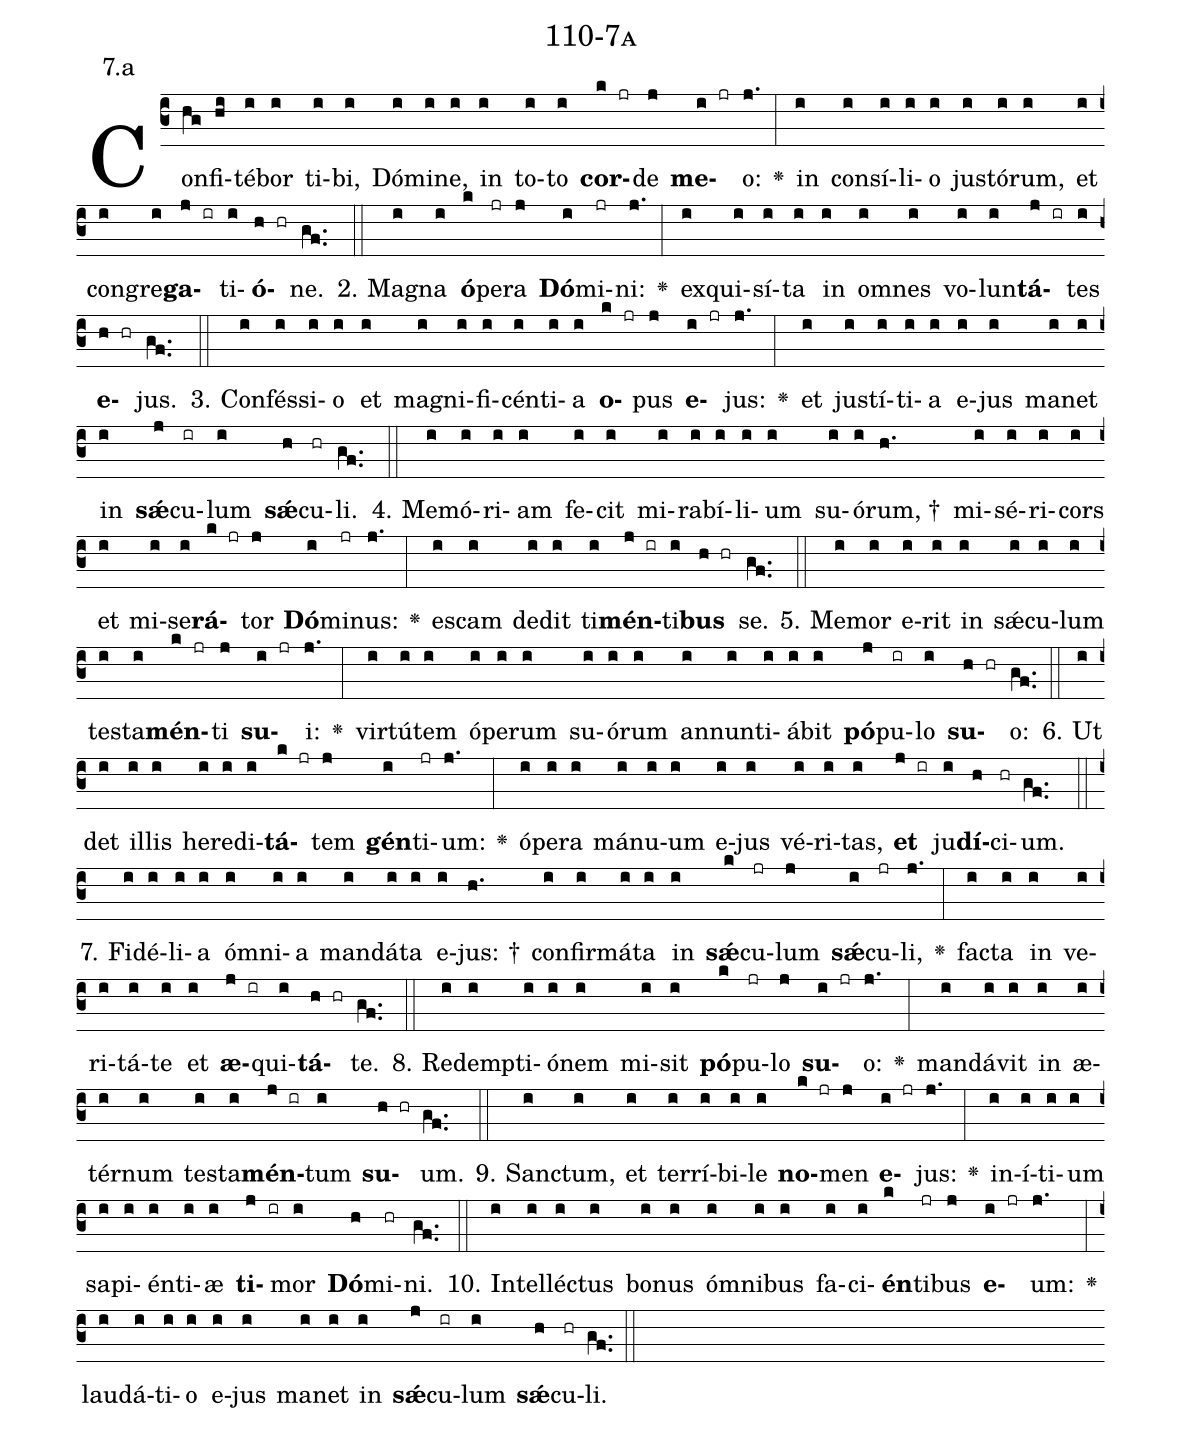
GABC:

name: 110-7a;
annotation: 7.a;
%%
(c3)Con(hg)fi(hi)té(i)bor(i) ti(i)bi,(i) Dó(i)mi(i)ne,(i) in(i) to(i)to(i) <b>cor</b>(k jr)de(j) <b>me</b>(i jr)o:(j.) <v>\greheightstar</v>(:) in(i) con(i)sí(i)li(i)o(i) jus(i)tó(i)rum,(i) et(i) con(i)gre(i)<b>ga</b>(j ir)ti(i)<b>ó</b>(h hr)ne.(gf..) (::)
2. Ma(i)gna(i) <b>ó</b>(k)pe(jr)ra(j) <b>Dó</b>(i)mi(jr)ni:(j.) <v>\greheightstar</v>(:) ex(i)qui(i)sí(i)ta(i) in(i) om(i)nes(i) vo(i)lun(i)<b>tá</b>(j ir)tes(i) <b>e</b>(h hr)jus.(gf..) (::)
3. Con(i)fés(i)si(i)o(i) et(i) ma(i)gni(i)fi(i)cén(i)ti(i)a(i) <b>o</b>(k jr)pus(j) <b>e</b>(i jr)jus:(j.) <v>\greheightstar</v>(:) et(i) jus(i)tí(i)ti(i)a(i) e(i)jus(i) ma(i)net(i) in(i) <b>sǽ</b>(j)cu(ir)lum(i) <b>sǽ</b>(h)cu(hr)li.(gf..) (::)
4. Me(i)mó(i)ri(i)am(i) fe(i)cit(i) mi(i)ra(i)bí(i)li(i)um(i) su(i)ó(i)rum, †(h.) mi(i)sé(i)ri(i)cors(i) et(i) mi(i)se(i)<b>rá</b>(k jr)tor(j) <b>Dó</b>(i)mi(jr)nus:(j.) <v>\greheightstar</v>(:) es(i)cam(i) de(i)dit(i) ti(i)<b>mén</b>(j ir)ti(i)<b>bus</b>(h hr) se.(gf..) (::)
5. Me(i)mor(i) e(i)rit(i) in(i) sǽ(i)cu(i)lum(i) tes(i)ta(i)<b>mén</b>(k jr)ti(j) <b>su</b>(i jr)i:(j.) <v>\greheightstar</v>(:) vir(i)tú(i)tem(i) ó(i)pe(i)rum(i) su(i)ó(i)rum(i) an(i)nun(i)ti(i)á(i)bit(i) <b>pó</b>(j)pu(ir)lo(i) <b>su</b>(h hr)o:(gf..) (::)
6. Ut(i) det(i) il(i)lis(i) he(i)re(i)di(i)<b>tá</b>(k jr)tem(j) <b>gén</b>(i)ti(jr)um:(j.) <v>\greheightstar</v>(:) ó(i)pe(i)ra(i) má(i)nu(i)um(i) e(i)jus(i) vé(i)ri(i)tas,(i) <b>et</b>(j ir) ju(i)<b>dí</b>(h)ci(hr)um.(gf..) (::)
7. Fi(i)dé(i)li(i)a(i) óm(i)ni(i)a(i) man(i)dá(i)ta(i) e(i)jus: †(h.) con(i)fir(i)má(i)ta(i) in(i) <b>sǽ</b>(k)cu(jr)lum(j) <b>sǽ</b>(i)cu(jr)li,(j.) <v>\greheightstar</v>(:) fac(i)ta(i) in(i) ve(i)ri(i)tá(i)te(i) et(i) <b>æ</b>(j ir)qui(i)<b>tá</b>(h hr)te.(gf..) (::)
8. Red(i)emp(i)ti(i)ó(i)nem(i) mi(i)sit(i) <b>pó</b>(k)pu(jr)lo(j) <b>su</b>(i jr)o:(j.) <v>\greheightstar</v>(:) man(i)dá(i)vit(i) in(i) æ(i)tér(i)num(i) tes(i)ta(i)<b>mén</b>(j ir)tum(i) <b>su</b>(h hr)um.(gf..) (::)
9. Sanc(i)tum,(i) et(i) ter(i)rí(i)bi(i)le(i) <b>no</b>(k jr)men(j) <b>e</b>(i jr)jus:(j.) <v>\greheightstar</v>(:) in(i)í(i)ti(i)um(i) sa(i)pi(i)én(i)ti(i)æ(i) <b>ti</b>(j ir)mor(i) <b>Dó</b>(h)mi(hr)ni.(gf..) (::)
10. In(i)tel(i)léc(i)tus(i) bo(i)nus(i) óm(i)ni(i)bus(i) fa(i)ci(i)<b>én</b>(k)ti(jr)bus(j) <b>e</b>(i jr)um:(j.) <v>\greheightstar</v>(:) lau(i)dá(i)ti(i)o(i) e(i)jus(i) ma(i)net(i) in(i) <b>sǽ</b>(j)cu(ir)lum(i) <b>sǽ</b>(h)cu(hr)li.(gf..) (::)
